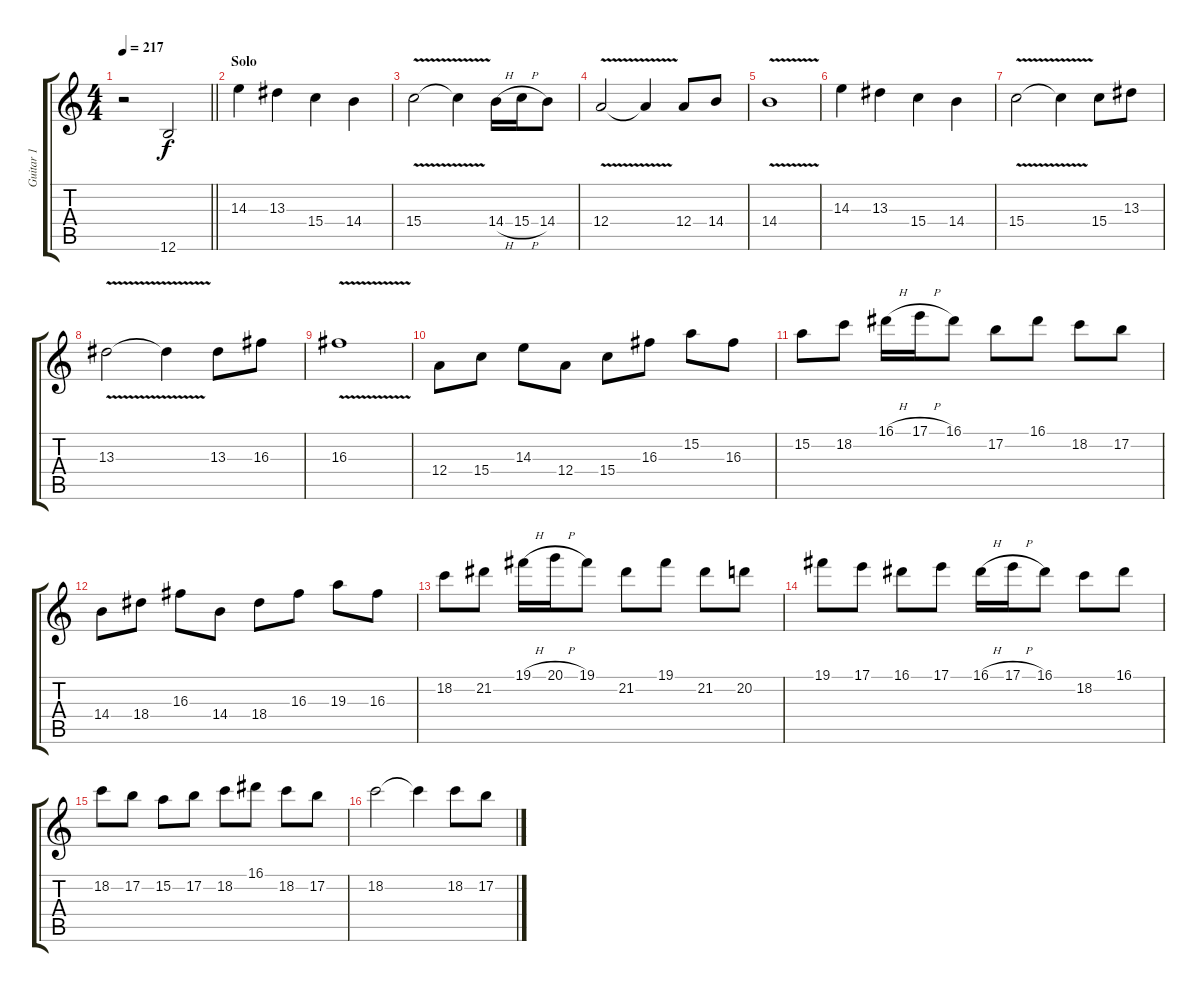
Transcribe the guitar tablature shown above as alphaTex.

\track ("Guitar 1" "Guitar 1") {instrument distortionguitar}
\staff {score tabs}
\tuning (B3 Gb3 D3 A2 E2 B1) {hide}
\ts (4 4)
\tempo 217
\clef g2
\barLineRight lightlight
\ks c
r.2{dy f} 12.6.2 |
\section ("" "Solo")
14.3.4 13.3.4 15.4.4 14.4.4 |
15.4{v}.2 15.4{t}.4 14.4{h}.16 15.4{h}.16 14.4.8 |
12.4{v}.2 12.4{t}.4 12.4.8 14.4.8 |
14.4{v}.1 |
14.3.4 13.3.4 15.4.4 14.4.4 |
15.4{v}.2 15.4{t}.4 15.4.8 13.3.8 |
13.3{v}.2 13.3{t}.4 13.3.8 16.3.8 |
16.3{v}.1 |
12.4.8 15.4.8 14.3.8 12.4.8 15.4.8 16.3.8 15.2.8 16.3.8 |
15.2.8 18.2.8 16.1{h}.16 17.1{h}.16 16.1.8 17.2.8 16.1.8 18.2.8 17.2.8 |
14.4.8 18.4.8 16.3.8 14.4.8 18.4.8 16.3.8 19.3.8 16.3.8 |
18.2.8 21.2.8 19.1{h}.16 20.1{h}.16 19.1.8 21.2.8 19.1.8 21.2.8 20.2.8 |
19.1.8 17.1.8 16.1.8 17.1.8 16.1{h}.16 17.1{h}.16 16.1.8 18.2.8 16.1.8 |
18.2.8 17.2.8 15.2.8 17.2.8 18.2.8 16.1.8 18.2.8 17.2.8 |
18.2.2 18.2{t}.4 18.2.8 17.2.8
